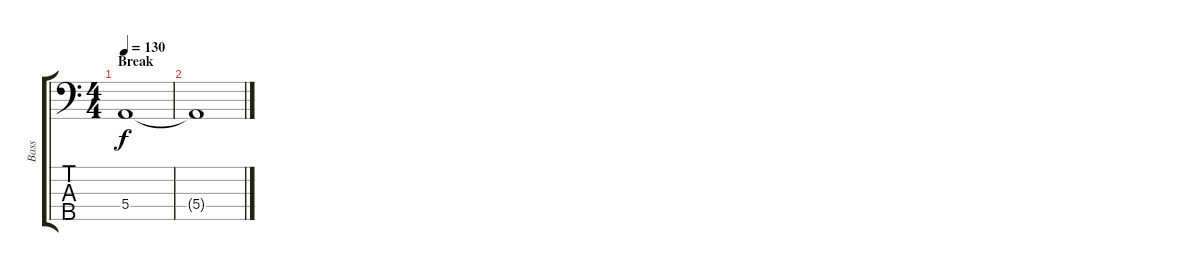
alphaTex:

\track ("Bass" "Bass") {instrument electricbassfinger}
\staff {score tabs}
\tuning (G2 D2 A1 E1 B0) {hide}
\ts (4 4)
\section ("" "Break")
\tempo 130
\clef f4
\ks c
5.4.1{dy f} |
5.4{t}.1
